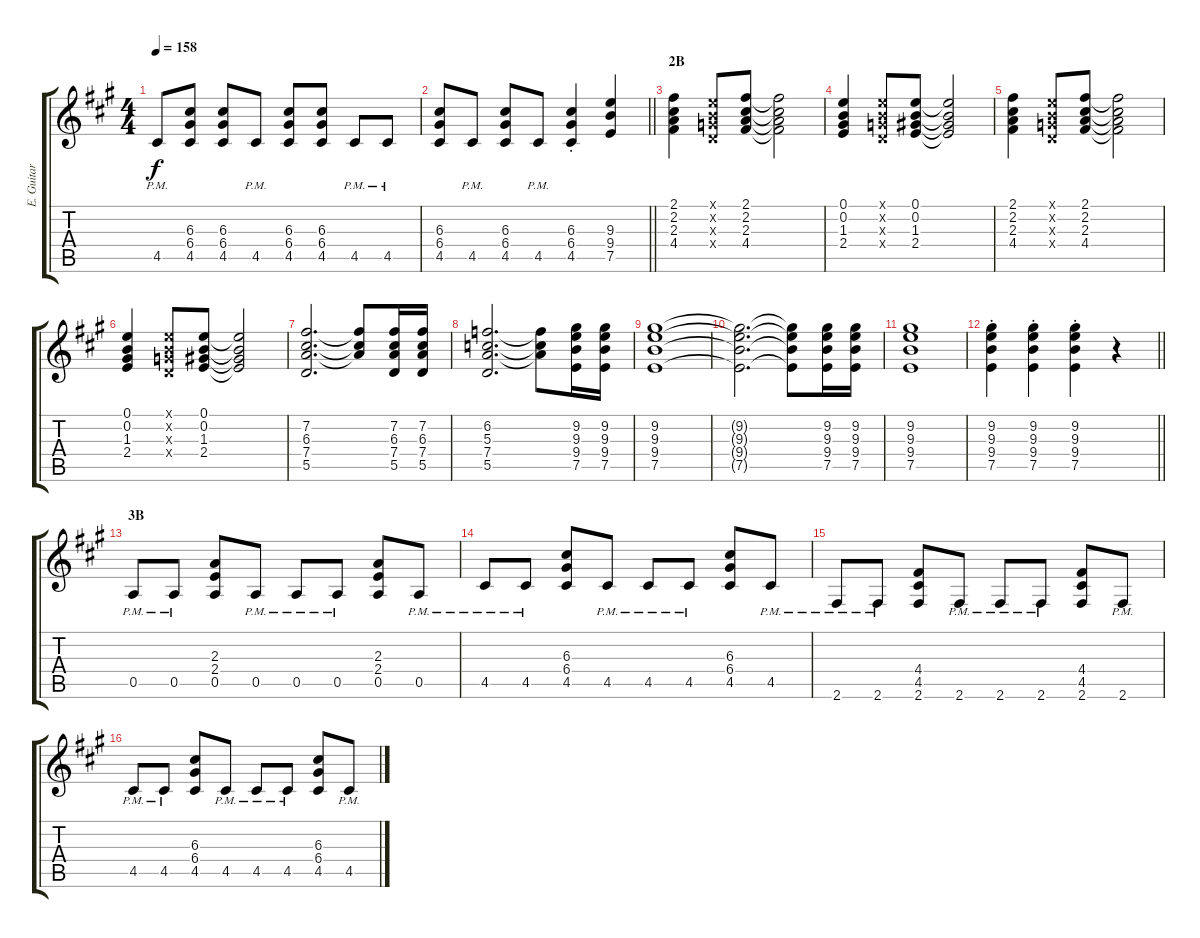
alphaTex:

\track ("E. Guitar I" "E. Guitar ") {instrument overdrivenguitar}
\staff {score tabs}
\tuning (E4 B3 G3 D3 A2 E2) {hide}
\ts (4 4)
\tempo 158
\clef g2
\ks a
4.5{pm}.8{dy f} (6.3 6.4 4.5).8 (6.3 6.4 4.5).8 4.5{pm}.8 (6.3 6.4 4.5).8 (6.3 6.4 4.5).8 4.5{pm}.8 4.5{pm}.8 |
\barLineRight lightlight
(6.3 6.4 4.5).8 4.5{pm}.8 (6.3 6.4 4.5).8 4.5{pm}.8 (6.3{st} 6.4{st} 4.5{st}).4 (9.3 9.4 7.5).4 |
\section ("" "2B")
(2.1 2.2 2.3 4.4).4 (0.1{x} 0.2{x} 0.3{x} 0.4{x}).8 (2.1 2.2 2.3 4.4).8 (2.1{t} 2.2{t} 2.3{t} 4.4{t}).2 |
(0.1 0.2 1.3 2.4).4 (0.1{x} 0.2{x} 0.3{x} 0.4{x}).8 (0.1 0.2 1.3 2.4).8 (0.1{t} 0.2{t} 1.3{t} 2.4{t}).2 |
(2.1 2.2 2.3 4.4).4 (0.1{x} 0.2{x} 0.3{x} 0.4{x}).8 (2.1 2.2 2.3 4.4).8 (2.1{t} 2.2{t} 2.3{t} 4.4{t}).2 |
(0.1 0.2 1.3 2.4).4 (0.1{x} 0.2{x} 0.3{x} 0.4{x}).8 (0.1 0.2 1.3 2.4).8 (0.1{t} 0.2{t} 1.3{t} 2.4{t}).2 |
(7.2 6.3 7.4 5.5).2{d} (7.2{t} 6.3{t} 7.4{t}).8 (7.2 6.3 7.4 5.5).16 (7.2 6.3 7.4 5.5).16 |
(6.2 5.3 7.4 5.5).2{d} (6.2{t} 5.3{t} 7.4{t}).8 (9.2 9.3 9.4 7.5).16 (9.2 9.3 9.4 7.5).16 |
(9.2 9.3 9.4 7.5).1 |
(9.2{t} 9.3{t} 9.4{t} 7.5{t}).2{d} (9.2{t} 9.3{t} 9.4{t} 7.5{t}).8 (9.2 9.3 9.4 7.5).16 (9.2 9.3 9.4 7.5).16 |
(9.2 9.3 9.4 7.5).1 |
\barLineRight lightlight
(9.2{st} 9.3{st} 9.4{st} 7.5{st}).4 (9.2{st} 9.3{st} 9.4{st} 7.5{st}).4 (9.2{st} 9.3{st} 9.4{st} 7.5{st}).4 r.4 |
\section ("" "3B")
0.5{pm}.8 0.5{pm}.8 (2.3 2.4 0.5).8 0.5{pm}.8 0.5{pm}.8 0.5{pm}.8 (2.3 2.4 0.5).8 0.5{pm}.8 |
4.5{pm}.8 4.5{pm}.8 (6.3 6.4 4.5).8 4.5{pm}.8 4.5{pm}.8 4.5{pm}.8 (6.3 6.4 4.5).8 4.5{pm}.8 |
2.6{pm}.8 2.6{pm}.8 (4.4 4.5 2.6).8 2.6{pm}.8 2.6{pm}.8 2.6{pm}.8 (4.4 4.5 2.6).8 2.6{pm}.8 |
4.5{pm}.8 4.5{pm}.8 (6.3 6.4 4.5).8 4.5{pm}.8 4.5{pm}.8 4.5{pm}.8 (6.3 6.4 4.5).8 4.5{pm}.8
